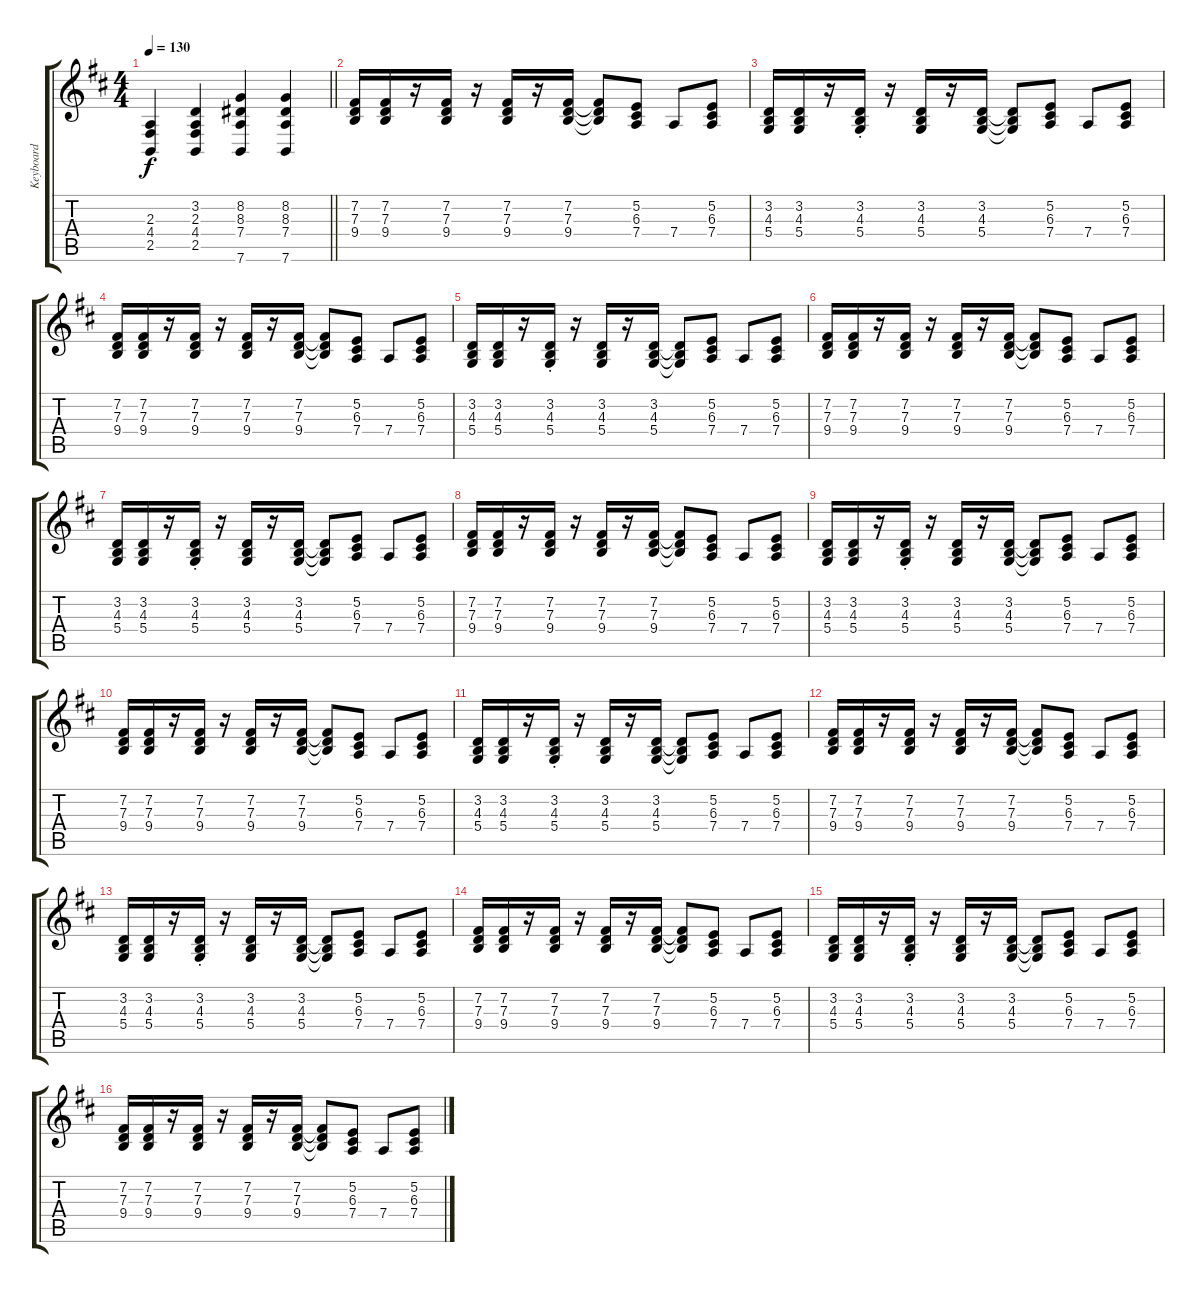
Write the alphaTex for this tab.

\track ("Keyboard" "Keyboard") {instrument electricgrandpiano}
\staff {score tabs}
\tuning (E4 B3 G3 D3 A2 E2) {hide}
\ts (4 4)
\tempo 130
\clef g2
\barLineRight lightlight
\ks d
(2.3{t} 4.4{t} 2.5{t}).4{dy f} (3.2 2.3 4.4 2.5).4 (8.2 8.3 7.4 7.6).4 (8.2 8.3 7.4 7.6).4 |
(7.2 7.3 9.4).16 (7.2 7.3 9.4).16 r.16 (7.2 7.3 9.4).16 r.16 (7.2 7.3 9.4).16 r.16 (7.2 7.3 9.4).16 (7.2{t} 7.3{t} 9.4{t}).8 (5.2 6.3 7.4).8 7.4.8 (5.2 6.3 7.4).8 |
(3.2 4.3 5.4).16 (3.2 4.3 5.4).16 r.16 (3.2{st} 4.3{st} 5.4{st}).16 r.16 (3.2 4.3 5.4).16 r.16 (3.2 4.3 5.4).16 (3.2{t} 4.3{t} 5.4{t}).8 (5.2 6.3 7.4).8 7.4.8 (5.2 6.3 7.4).8 |
(7.2 7.3 9.4).16 (7.2 7.3 9.4).16 r.16 (7.2 7.3 9.4).16 r.16 (7.2 7.3 9.4).16 r.16 (7.2 7.3 9.4).16 (7.2{t} 7.3{t} 9.4{t}).8 (5.2 6.3 7.4).8 7.4.8 (5.2 6.3 7.4).8 |
(3.2 4.3 5.4).16 (3.2 4.3 5.4).16 r.16 (3.2{st} 4.3{st} 5.4{st}).16 r.16 (3.2 4.3 5.4).16 r.16 (3.2 4.3 5.4).16 (3.2{t} 4.3{t} 5.4{t}).8 (5.2 6.3 7.4).8 7.4.8 (5.2 6.3 7.4).8 |
(7.2 7.3 9.4).16 (7.2 7.3 9.4).16 r.16 (7.2 7.3 9.4).16 r.16 (7.2 7.3 9.4).16 r.16 (7.2 7.3 9.4).16 (7.2{t} 7.3{t} 9.4{t}).8 (5.2 6.3 7.4).8 7.4.8 (5.2 6.3 7.4).8 |
(3.2 4.3 5.4).16 (3.2 4.3 5.4).16 r.16 (3.2{st} 4.3{st} 5.4{st}).16 r.16 (3.2 4.3 5.4).16 r.16 (3.2 4.3 5.4).16 (3.2{t} 4.3{t} 5.4{t}).8 (5.2 6.3 7.4).8 7.4.8 (5.2 6.3 7.4).8 |
(7.2 7.3 9.4).16 (7.2 7.3 9.4).16 r.16 (7.2 7.3 9.4).16 r.16 (7.2 7.3 9.4).16 r.16 (7.2 7.3 9.4).16 (7.2{t} 7.3{t} 9.4{t}).8 (5.2 6.3 7.4).8 7.4.8 (5.2 6.3 7.4).8 |
(3.2 4.3 5.4).16 (3.2 4.3 5.4).16 r.16 (3.2{st} 4.3{st} 5.4{st}).16 r.16 (3.2 4.3 5.4).16 r.16 (3.2 4.3 5.4).16 (3.2{t} 4.3{t} 5.4{t}).8 (5.2 6.3 7.4).8 7.4.8 (5.2 6.3 7.4).8 |
(7.2 7.3 9.4).16 (7.2 7.3 9.4).16 r.16 (7.2 7.3 9.4).16 r.16 (7.2 7.3 9.4).16 r.16 (7.2 7.3 9.4).16 (7.2{t} 7.3{t} 9.4{t}).8 (5.2 6.3 7.4).8 7.4.8 (5.2 6.3 7.4).8 |
(3.2 4.3 5.4).16 (3.2 4.3 5.4).16 r.16 (3.2{st} 4.3{st} 5.4{st}).16 r.16 (3.2 4.3 5.4).16 r.16 (3.2 4.3 5.4).16 (3.2{t} 4.3{t} 5.4{t}).8 (5.2 6.3 7.4).8 7.4.8 (5.2 6.3 7.4).8 |
(7.2 7.3 9.4).16 (7.2 7.3 9.4).16 r.16 (7.2 7.3 9.4).16 r.16 (7.2 7.3 9.4).16 r.16 (7.2 7.3 9.4).16 (7.2{t} 7.3{t} 9.4{t}).8 (5.2 6.3 7.4).8 7.4.8 (5.2 6.3 7.4).8 |
(3.2 4.3 5.4).16 (3.2 4.3 5.4).16 r.16 (3.2{st} 4.3{st} 5.4{st}).16 r.16 (3.2 4.3 5.4).16 r.16 (3.2 4.3 5.4).16 (3.2{t} 4.3{t} 5.4{t}).8 (5.2 6.3 7.4).8 7.4.8 (5.2 6.3 7.4).8 |
(7.2 7.3 9.4).16 (7.2 7.3 9.4).16 r.16 (7.2 7.3 9.4).16 r.16 (7.2 7.3 9.4).16 r.16 (7.2 7.3 9.4).16 (7.2{t} 7.3{t} 9.4{t}).8 (5.2 6.3 7.4).8 7.4.8 (5.2 6.3 7.4).8 |
(3.2 4.3 5.4).16 (3.2 4.3 5.4).16 r.16 (3.2{st} 4.3{st} 5.4{st}).16 r.16 (3.2 4.3 5.4).16 r.16 (3.2 4.3 5.4).16 (3.2{t} 4.3{t} 5.4{t}).8 (5.2 6.3 7.4).8 7.4.8 (5.2 6.3 7.4).8 |
(7.2 7.3 9.4).16 (7.2 7.3 9.4).16 r.16 (7.2 7.3 9.4).16 r.16 (7.2 7.3 9.4).16 r.16 (7.2 7.3 9.4).16 (7.2{t} 7.3{t} 9.4{t}).8 (5.2 6.3 7.4).8 7.4.8 (5.2 6.3 7.4).8
